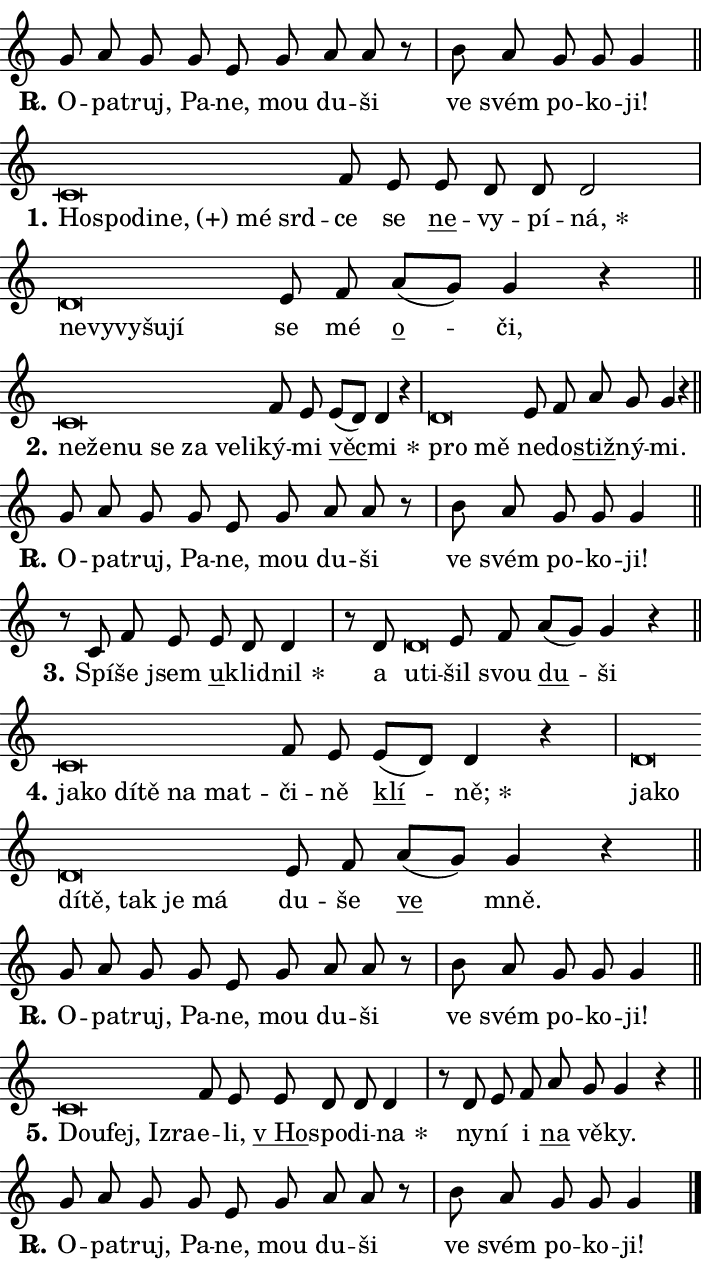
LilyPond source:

\version "2.24.0"
\header { tagline = "" }
\paper {
  indent = 0\cm
  top-margin = 0\cm
  right-margin = 0.13\cm % to fit lyric hyphens
  bottom-margin = 0\cm
  left-margin = 0\cm
  paper-width = 12\cm
  page-breaking = #ly:one-page-breaking
  system-system-spacing.basic-distance = #11
  score-system-spacing.basic-distance = #11
  ragged-last = ##f
}


%% Author: Thomas Morley
%% https://lists.gnu.org/archive/html/lilypond-user/2020-05/msg00002.html
#(define (line-position grob)
"Returns position of @var[grob} in current system:
   @code{'start}, if at first time-step
   @code{'end}, if at last time-step
   @code{'middle} otherwise
"
  (let* ((col (ly:item-get-column grob))
         (ln (ly:grob-object col 'left-neighbor))
         (rn (ly:grob-object col 'right-neighbor))
         (col-to-check-left (if (ly:grob? ln) ln col))
         (col-to-check-right (if (ly:grob? rn) rn col))
         (break-dir-left
           (and
             (ly:grob-property col-to-check-left 'non-musical #f)
             (ly:item-break-dir col-to-check-left)))
         (break-dir-right
           (and
             (ly:grob-property col-to-check-right 'non-musical #f)
             (ly:item-break-dir col-to-check-right))))
        (cond ((eqv? 1 break-dir-left) 'start)
              ((eqv? -1 break-dir-right) 'end)
              (else 'middle))))

#(define (tranparent-at-line-position vctor)
  (lambda (grob)
  "Relying on @code{line-position} select the relevant enry from @var{vctor}.
Used to determine transparency,"
    (case (line-position grob)
      ((end) (not (vector-ref vctor 0)))
      ((middle) (not (vector-ref vctor 1)))
      ((start) (not (vector-ref vctor 2))))))

noteHeadBreakVisibility =
#(define-music-function (break-visibility)(vector?)
"Makes @code{NoteHead}s transparent relying on @var{break-visibility}"
#{
  \override NoteHead.transparent =
    #(tranparent-at-line-position break-visibility)
#})

#(define delete-ledgers-for-transparent-note-heads
  (lambda (grob)
    "Reads whether a @code{NoteHead} is transparent.
If so this @code{NoteHead} is removed from @code{'note-heads} from
@var{grob}, which is supposed to be @code{LedgerLineSpanner}.
As a result ledgers are not printed for this @code{NoteHead}"
    (let* ((nhds-array (ly:grob-object grob 'note-heads))
           (nhds-list
             (if (ly:grob-array? nhds-array)
                 (ly:grob-array->list nhds-array)
                 '()))
           ;; Relies on the transparent-property being done before
           ;; Staff.LedgerLineSpanner.after-line-breaking is executed.
           ;; This is fragile ...
           (to-keep
             (remove
               (lambda (nhd)
                 (ly:grob-property nhd 'transparent #f))
               nhds-list)))
      ;; TODO find a better method to iterate over grob-arrays, similiar
      ;; to filter/remove etc for lists
      ;; For now rebuilt from scratch
      (set! (ly:grob-object grob 'note-heads)  '())
      (for-each
        (lambda (nhd)
          (ly:pointer-group-interface::add-grob grob 'note-heads nhd))
        to-keep))))

squashNotes = {
  \override NoteHead.X-extent = #'(-0.2 . 0.2)
  \override NoteHead.Y-extent = #'(-0.75 . 0)
  \override NoteHead.stencil =
    #(lambda (grob)
       (let ((pos (ly:grob-property grob 'staff-position)))
         (begin
           (if (< pos -7) (display "ERROR: Lower brevis then expected\n") (display ""))
           (if (<= pos -6) ly:text-interface::print ly:note-head::print))))
}
unSquashNotes = {
  \revert NoteHead.X-extent
  \revert NoteHead.Y-extent
  \revert NoteHead.stencil
}

hideNotes = \noteHeadBreakVisibility #begin-of-line-visible
unHideNotes = \noteHeadBreakVisibility #all-visible

% work-around for resetting accidentals
% https://lilypond.org/doc/v2.23/Documentation/notation/displaying-rhythms#unmetered-music
cadenzaMeasure = {
  \cadenzaOff
  \partial 1024 s1024
  \cadenzaOn
}

#(define-markup-command (accent layout props text) (markup?)
  "Underline accented syllable"
  (interpret-markup layout props
    #{\markup \override #'(offset . 4.3) \underline { #text }#}))

responsum = \markup \concat {
  "R" \hspace #-1.05 \path #0.1 #'((moveto 0 0.07) (lineto 0.9 0.8)) \hspace #0.05 "."
}

spaceSize = #0.6828661417322834 % exact space size for TeX Gyre Schola

\layout {
  \context {
    \Staff
    \remove "Time_signature_engraver"
    \override LedgerLineSpanner.after-line-breaking = #delete-ledgers-for-transparent-note-heads
  }
  \context {
    \Lyrics {
      \override LyricSpace.minimum-distance = \spaceSize
      \override LyricText.font-name = #"TeX Gyre Schola"
      \override LyricText.font-size = 1
      \override StanzaNumber.font-name = #"TeX Gyre Schola Bold"
      \override StanzaNumber.font-size = 1
    }
  }
  \context {
    \Score 
    \override NoteHead.text =
      #(lambda (grob) 
        (let ((pos (ly:grob-property grob 'staff-position)))
          #{\markup {
            \combine
              \halign #-0.55 \raise #(if (= pos -6) 0 0.5) \override #'(thickness . 2) \draw-line #'(3.2 . 0)
              \musicglyph "noteheads.sM1"
          }#}))
  }
}

% magnetic-lyrics.ily
%
%   written by
%     Jean Abou Samra <jean@abou-samra.fr>
%     Werner Lemberg <wl@gnu.org>
%
%   adapted by
%     Jiri Hon <jiri.hon@gmail.com>
%
% Version 2022-Apr-15

% https://www.mail-archive.com/lilypond-user@gnu.org/msg149350.html

#(define (Left_hyphen_pointer_engraver context)
   "Collect syllable-hyphen-syllable occurrences in lyrics and store
them in properties.  This engraver only looks to the left.  For
example, if the lyrics input is @code{foo -- bar}, it does the
following.

@itemize @bullet
@item
Set the @code{text} property of the @code{LyricHyphen} grob between
@q{foo} and @q{bar} to @code{foo}.

@item
Set the @code{left-hyphen} property of the @code{LyricText} grob with
text @q{foo} to the @code{LyricHyphen} grob between @q{foo} and
@q{bar}.
@end itemize

Use this auxiliary engraver in combination with the
@code{lyric-@/text::@/apply-@/magnetic-@/offset!} hook."
   (let ((hyphen #f)
         (text #f))
     (make-engraver
      (acknowledgers
       ((lyric-syllable-interface engraver grob source-engraver)
        (set! text grob)))
      (end-acknowledgers
       ((lyric-hyphen-interface engraver grob source-engraver)
        ;(when (not (grob::has-interface grob 'lyric-space-interface))
          (set! hyphen grob)));)
      ((stop-translation-timestep engraver)
       (when (and text hyphen)
         (ly:grob-set-object! text 'left-hyphen hyphen))
       (set! text #f)
       (set! hyphen #f)))))

#(define (lyric-text::apply-magnetic-offset! grob)
   "If the space between two syllables is less than the value in
property @code{LyricText@/.details@/.squash-threshold}, move the right
syllable to the left so that it gets concatenated with the left
syllable.

Use this function as a hook for
@code{LyricText@/.after-@/line-@/breaking} if the
@code{Left_@/hyphen_@/pointer_@/engraver} is active."
   (let ((hyphen (ly:grob-object grob 'left-hyphen #f)))
     (when hyphen
       (let ((left-text (ly:spanner-bound hyphen LEFT)))
         (when (grob::has-interface left-text 'lyric-syllable-interface)
           (let* ((common (ly:grob-common-refpoint grob left-text X))
                  (this-x-ext (ly:grob-extent grob common X))
                  (left-x-ext
                   (begin
                     ;; Trigger magnetism for left-text.
                     (ly:grob-property left-text 'after-line-breaking)
                     (ly:grob-extent left-text common X)))
                  ;; `delta` is the gap width between two syllables.
                  (delta (- (interval-start this-x-ext)
                            (interval-end left-x-ext)))
                  (details (ly:grob-property grob 'details))
                  (threshold (assoc-get 'squash-threshold details 0.2)))
             (when (< delta threshold)
               (let* (;; We have to manipulate the input text so that
                      ;; ligatures crossing syllable boundaries are not
                      ;; disabled.  For languages based on the Latin
                      ;; script this is essentially a beautification.
                      ;; However, for non-Western scripts it can be a
                      ;; necessity.
                      (lt (ly:grob-property left-text 'text))
                      (rt (ly:grob-property grob 'text))
                      (is-space (grob::has-interface hyphen 'lyric-space-interface))
                      (space (if is-space " " ""))
                      (extra-delta (if is-space spaceSize 0))
                      ;; Append new syllable.
                      (ltrt-space (if (and (string? lt) (string? rt))
                                (string-append lt space rt)
                                (make-concat-markup (list lt space rt))))
                      ;; Right-align `ltrt` to the right side.
                      (ltrt-space-markup (grob-interpret-markup
                               grob
                               (make-translate-markup
                                (cons (interval-length this-x-ext) 0)
                                (make-right-align-markup ltrt-space)))))
                 (begin
                   ;; Don't print `left-text`.
                   (ly:grob-set-property! left-text 'stencil #f)
                   ;; Set text and stencil (which holds all collected
                   ;; syllables so far) and shift it to the left.
                   (ly:grob-set-property! grob 'text ltrt-space)
                   (ly:grob-set-property! grob 'stencil ltrt-space-markup)
                   (ly:grob-translate-axis! grob (- (- delta extra-delta)) X))))))))))


#(define (lyric-hyphen::displace-bounds-first grob)
   ;; Make very sure this callback isn't triggered too early.
   (let ((left (ly:spanner-bound grob LEFT))
         (right (ly:spanner-bound grob RIGHT)))
     (ly:grob-property left 'after-line-breaking)
     (ly:grob-property right 'after-line-breaking)
     (ly:lyric-hyphen::print grob)))

squashThreshold = #0.4

\layout {
  \context {
    \Lyrics
    \consists #Left_hyphen_pointer_engraver
    \override LyricText.after-line-breaking =
      #lyric-text::apply-magnetic-offset!
    \override LyricHyphen.stencil = #lyric-hyphen::displace-bounds-first
    \override LyricText.details.squash-threshold = \squashThreshold
    \override LyricHyphen.minimum-distance = 0
    \override LyricHyphen.minimum-length = \squashThreshold
  }
}

squashText = \override LyricText.details.squash-threshold = 9999
unSquashText = \override LyricText.details.squash-threshold = \squashThreshold

leftText = \override LyricText.self-alignment-X = #LEFT
unLeftText = \revert LyricText.self-alignment-X

starOffset = #(lambda (grob) 
                (let ((x_offset (ly:self-alignment-interface::aligned-on-x-parent grob)))
                  (if (= x_offset 0) 0 (+ x_offset 1.2))))

star = #(define-music-function (syllable)(string?)
"Append star separator at the end of a syllable"
#{
  \once \override LyricText.X-offset = #starOffset
  \lyricmode { \markup {
    #syllable
    \override #'((font-name . "TeX Gyre Schola Bold")) \hspace #0.2 \lower #0.65 \larger "*"
  } }
#})

starAccent = #(define-music-function (syllable)(string?)
"Append star separator at the end of a syllable and make accent"
#{
  \once \override LyricText.X-offset = #starOffset
  \lyricmode { \markup {
    \accent #syllable
    \override #'((font-name . "TeX Gyre Schola Bold")) \hspace #0.2 \lower #0.65 \larger "*"
  } }
#})

breath = #(define-music-function (syllable)(string?)
"Append breathing indicator at the end of a syllable"
#{
  \lyricmode { \markup { #syllable "+" } }
#})

optionalBreath = #(define-music-function (syllable)(string?)
"Append optional breathing indicator at the end of a syllable"
#{
  \lyricmode { \markup { #syllable "(+)" } }
#})


\score {
    <<
        \new Voice = "melody" { \cadenzaOn \key c \major \relative { g'8 a g g e g a a r \cadenzaMeasure \bar "|" b a g g g4 \cadenzaMeasure \bar "||" \break } }
        \new Lyrics \lyricsto "melody" { \lyricmode { \set stanza = \responsum
O -- pa -- truj, Pa -- ne, mou du -- ši ve svém po -- ko -- ji! } }
    >>
    \layout {}
}

\score {
    <<
        \new Voice = "melody" { \cadenzaOn \key c \major \relative { \squashNotes c'\breve*1/16 \hideNotes \breve*1/16 \bar "" \breve*1/16 \bar "" \breve*1/16 \bar "" \breve*1/16 \breve*1/16 \bar "" \unHideNotes \unSquashNotes f8 e \bar "" e d d d2 \cadenzaMeasure \bar "|" \squashNotes d\breve*1/16 \hideNotes \breve*1/16 \bar "" \breve*1/16 \bar "" \breve*1/16 \breve*1/16 \bar "" \unHideNotes \unSquashNotes e8 f \bar "" a[( g)] g4 r \cadenzaMeasure \bar "||" \break } }
        \new Lyrics \lyricsto "melody" { \lyricmode { \set stanza = "1."
\leftText Ho -- \squashText spo -- di -- \optionalBreath ne, mé srd -- \unLeftText \unSquashText ce se \markup \accent ne -- vy -- pí -- \star ná, \leftText ne -- \squashText vy -- vy -- šu -- jí \unLeftText \unSquashText se mé \markup \accent o -- či, } }
    >>
    \layout {}
}

\score {
    <<
        \new Voice = "melody" { \cadenzaOn \key c \major \relative { \squashNotes c'\breve*1/16 \hideNotes \breve*1/16 \bar "" \breve*1/16 \bar "" \breve*1/16 \bar "" \breve*1/16 \bar "" \breve*1/16 \breve*1/16 \bar "" \unHideNotes \unSquashNotes f8 e \bar "" e[( d)] d4 r \cadenzaMeasure \bar "|" \squashNotes d\breve*1/16 \hideNotes \breve*1/16 \bar "" \unHideNotes \unSquashNotes e8 f \bar "" a g g4 r \cadenzaMeasure \bar "||" \break } }
        \new Lyrics \lyricsto "melody" { \lyricmode { \set stanza = "2."
\leftText ne -- \squashText že -- nu se za ve -- li -- \unLeftText \unSquashText ký -- mi \markup \accent věc -- \star mi \leftText pro \squashText mě \unLeftText \unSquashText ne -- do -- \markup \accent stiž -- ný -- mi. } }
    >>
    \layout {}
}

\score {
    <<
        \new Voice = "melody" { \cadenzaOn \key c \major \relative { g'8 a g g e g a a r \cadenzaMeasure \bar "|" b a g g g4 \cadenzaMeasure \bar "||" \break } }
        \new Lyrics \lyricsto "melody" { \lyricmode { \set stanza = \responsum
O -- pa -- truj, Pa -- ne, mou du -- ši ve svém po -- ko -- ji! } }
    >>
    \layout {}
}

\score {
    <<
        \new Voice = "melody" { \cadenzaOn \key c \major \relative { r8 c'8 f8 e \bar "" e d d4 \cadenzaMeasure \bar "|" r8 d8 \squashNotes d\breve*1/16 \hideNotes \breve*1/16 \bar "" \unHideNotes \unSquashNotes e8 f \bar "" a[( g)] g4 r \cadenzaMeasure \bar "||" \break } }
        \new Lyrics \lyricsto "melody" { \lyricmode { \set stanza = "3."
Spí -- še jsem \markup \accent u -- klid -- \star nil a \leftText u -- \squashText ti -- \unLeftText \unSquashText šil svou \markup \accent du -- ši } }
    >>
    \layout {}
}

\score {
    <<
        \new Voice = "melody" { \cadenzaOn \key c \major \relative { \squashNotes c'\breve*1/16 \hideNotes \breve*1/16 \bar "" \breve*1/16 \bar "" \breve*1/16 \bar "" \breve*1/16 \breve*1/16 \bar "" \unHideNotes \unSquashNotes f8 e \bar "" e[( d)] d4 r \cadenzaMeasure \bar "|" \squashNotes d\breve*1/16 \hideNotes \breve*1/16 \bar "" \breve*1/16 \bar "" \breve*1/16 \bar "" \breve*1/16 \bar "" \breve*1/16 \breve*1/16 \bar "" \unHideNotes \unSquashNotes e8 f \bar "" a[( g)] g4 r \cadenzaMeasure \bar "||" \break } }
        \new Lyrics \lyricsto "melody" { \lyricmode { \set stanza = "4."
\leftText ja -- \squashText ko dí -- tě na mat -- \unLeftText \unSquashText či -- ně \markup \accent klí -- \star ně; \leftText ja -- \squashText ko dí -- tě, tak je má \unLeftText \unSquashText du -- še \markup \accent ve mně. } }
    >>
    \layout {}
}

\score {
    <<
        \new Voice = "melody" { \cadenzaOn \key c \major \relative { g'8 a g g e g a a r \cadenzaMeasure \bar "|" b a g g g4 \cadenzaMeasure \bar "||" \break } }
        \new Lyrics \lyricsto "melody" { \lyricmode { \set stanza = \responsum
O -- pa -- truj, Pa -- ne, mou du -- ši ve svém po -- ko -- ji! } }
    >>
    \layout {}
}

\score {
    <<
        \new Voice = "melody" { \cadenzaOn \key c \major \relative { \squashNotes c'\breve*1/16 \hideNotes \breve*1/16 \bar "" \breve*1/16 \breve*1/16 \bar "" \unHideNotes \unSquashNotes f8 e \bar "" e d d d4 \cadenzaMeasure \bar "|" r8 d e8 f \bar "" a g g4 r \cadenzaMeasure \bar "||" \break } }
        \new Lyrics \lyricsto "melody" { \lyricmode { \set stanza = "5."
\leftText Dou -- \squashText fej, Iz -- ra -- \unLeftText \unSquashText e -- li, \markup \accent "v Ho" -- spo -- di -- \star na ny -- ní i \markup \accent na vě -- ky. } }
    >>
    \layout {}
}

\score {
    <<
        \new Voice = "melody" { \cadenzaOn \key c \major \relative { g'8 a g g e g a a r \cadenzaMeasure \bar "|" b a g g g4 \cadenzaMeasure \bar "||" \break } \bar "|." }
        \new Lyrics \lyricsto "melody" { \lyricmode { \set stanza = \responsum
O -- pa -- truj, Pa -- ne, mou du -- ši ve svém po -- ko -- ji! } }
    >>
    \layout {}
}
